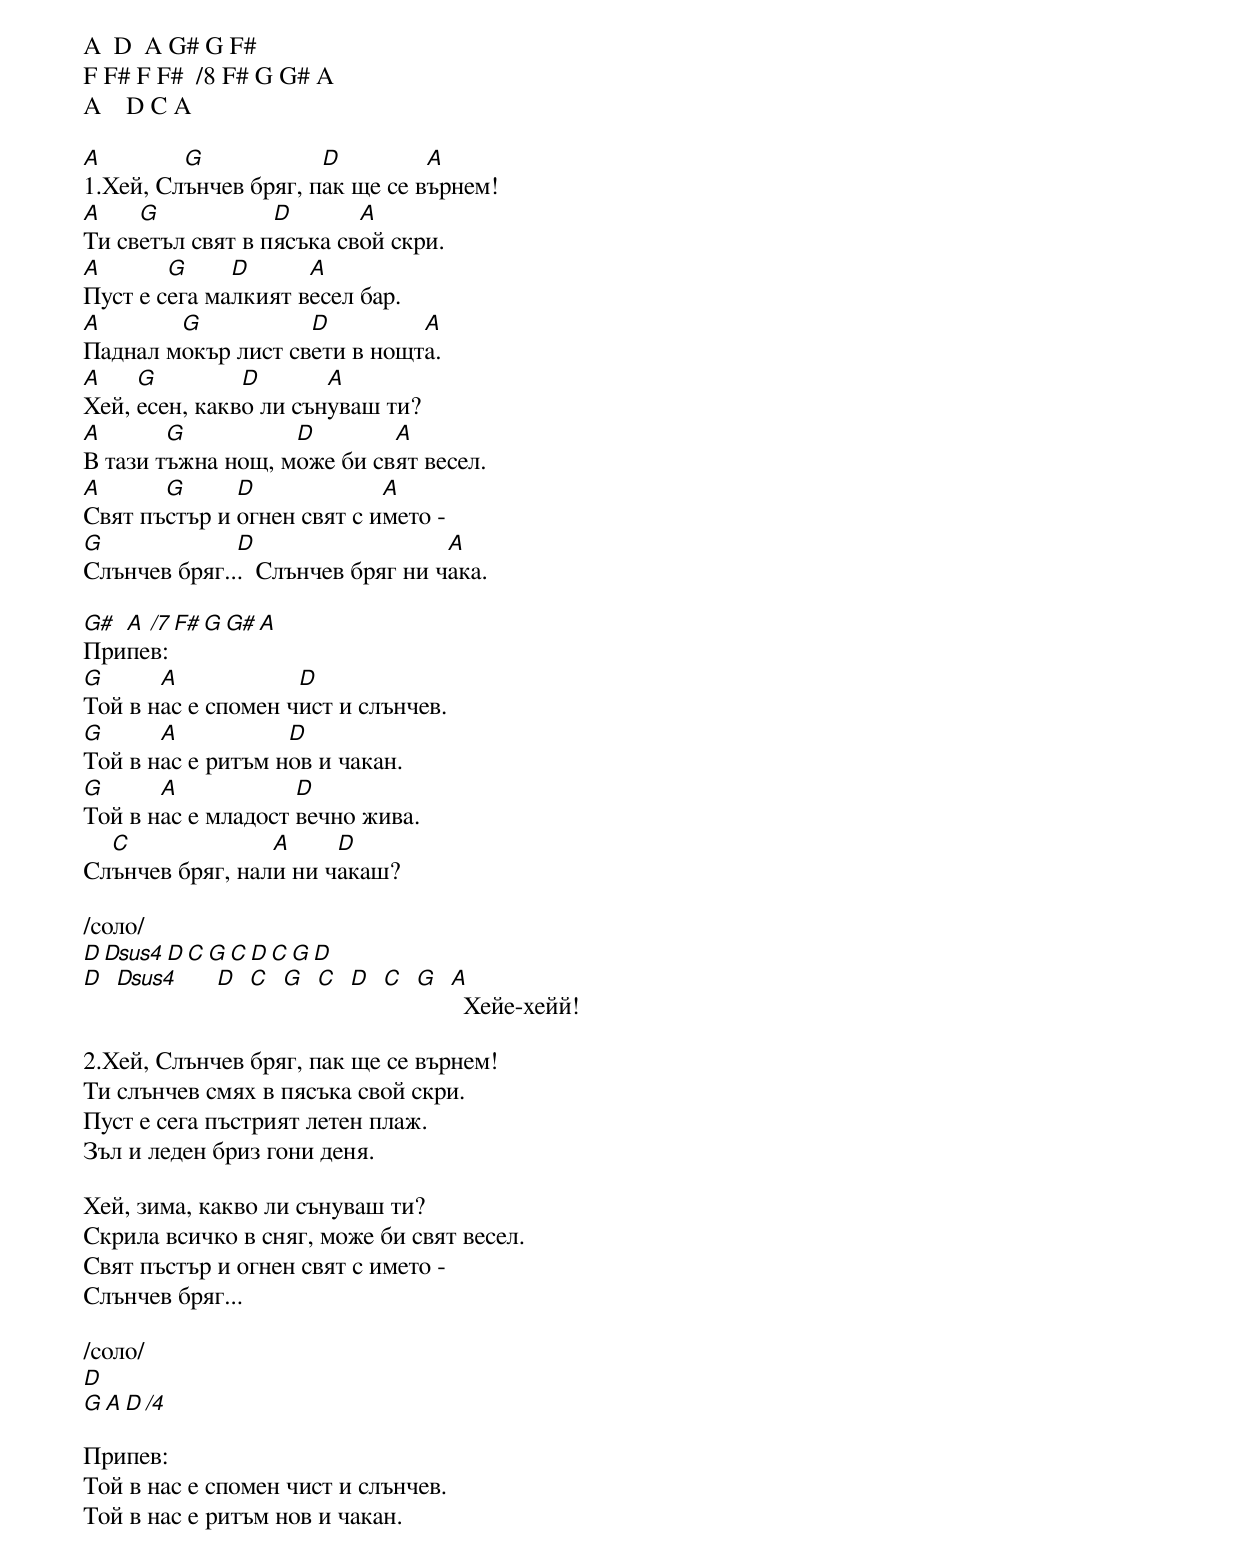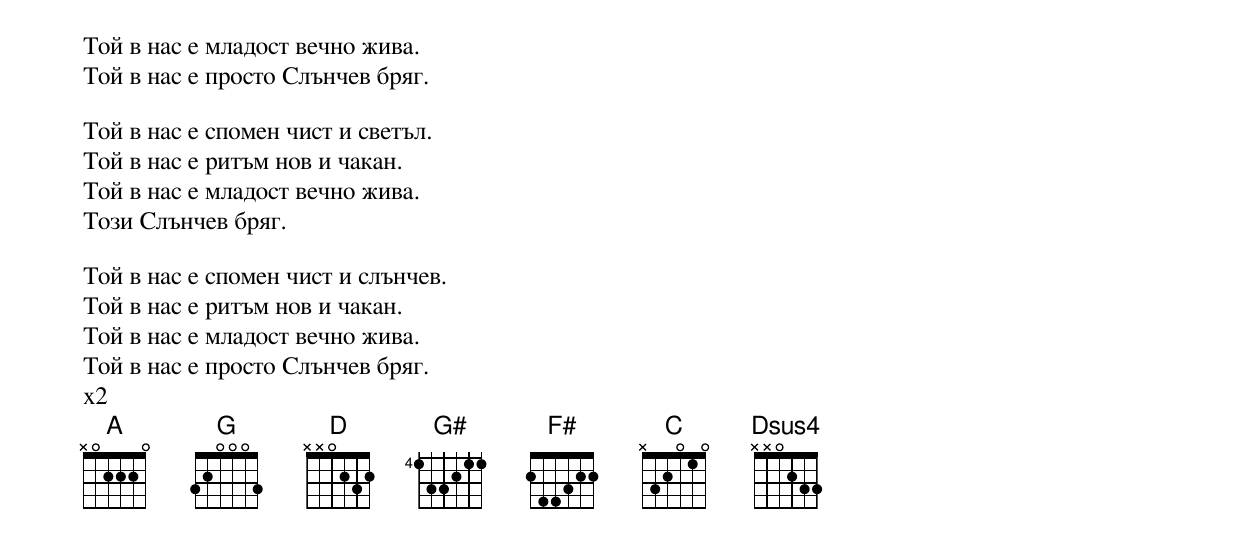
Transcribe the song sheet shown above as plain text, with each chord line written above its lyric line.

A  D  A G# G F#
F F# F F#  /8 F# G G# A
A    D C A

A        G            D         A
1.Хей, Слънчев бряг, пак ще се върнем!
A    G            D       A
Ти светъл свят в пясъка свой скри.
A       G     D      A
Пуст е сега малкият весел бар.
A       G           D         A
Паднал мокър лист свети в нощта.
A    G         D       A
Хей, есен, какво ли сънуваш ти?
A       G          D        A
В тази тъжна нощ, може би свят весел.
A      G      D             A
Свят пъстър и огнен свят с името -
G             D                   A
Слънчев бряг...  Слънчев бряг ни чака.

G# A /7 F# G G# A
Припев:
G      A            D
Той в нас е спомен чист и слънчев.
G      A           D
Той в нас е ритъм нов и чакан.
G      A            D
Той в нас е младост вечно жива.
  C              A     D
Слънчев бряг, нали ни чакаш?

/соло/
D Dsus4 D C G C D C G D
D Dsus4 D C G C D C G A
                        Хейе-хейй!

2.Хей, Слънчев бряг, пак ще се върнем!
Ти слънчев смях в пясъка свой скри.
Пуст е сега пъстрият летен плаж.
Зъл и леден бриз гони деня.

Хей, зима, какво ли сънуваш ти?
Скрила всичко в сняг, може би свят весел.
Свят пъстър и огнен свят с името -
Слънчев бряг...

/соло/
D
G A D /4

Припев:
Той в нас е спомен чист и слънчев.
Той в нас е ритъм нов и чакан.
Той в нас е младост вечно жива.
Той в нас е просто Слънчев бряг.

Той в нас е спомен чист и светъл.
Той в нас е ритъм нов и чакан.
Той в нас е младост вечно жива.
Този Слънчев бряг.

Той в нас е спомен чист и слънчев.
Той в нас е ритъм нов и чакан.
Той в нас е младост вечно жива.
Той в нас е просто Слънчев бряг.
x2
